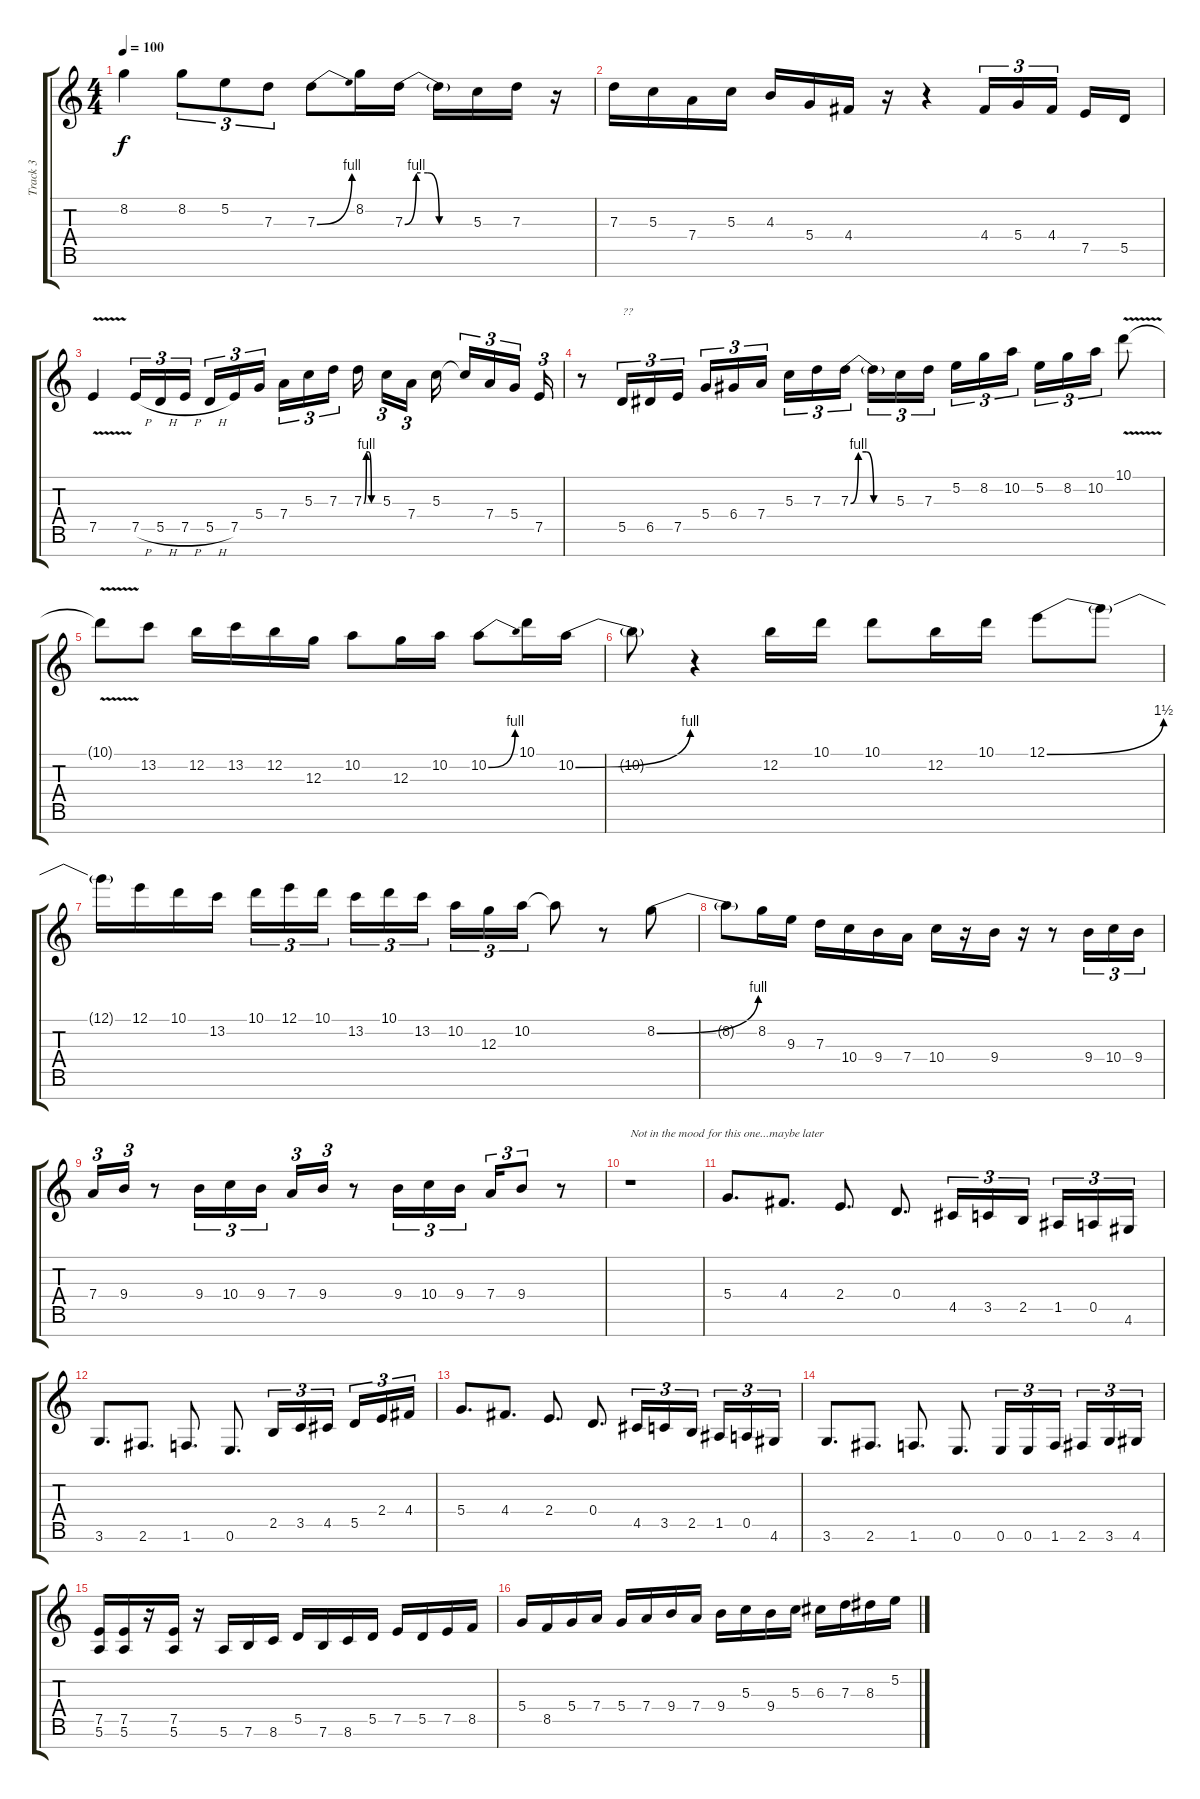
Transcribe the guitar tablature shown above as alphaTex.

\track ("Track 3" "Track 3") {instrument distortionguitar}
\staff {score tabs}
\tuning (E4 B3 G3 D3 A2 E2 B1) {hide}
\ts (4 4)
\tempo 100
\clef g2
\ks c
8.2{t}.4{dy f} 8.2.8{tu (3 2)} 5.2.8{tu (3 2)} 7.3.8{tu (3 2)} 7.3{be (bend 0 0 60 4)}.8 8.2.16 7.3{be (custom 0 0 10 4 20 4 30 0 60 0)}.16 7.3{t}.16 5.3.16 7.3.16 r.16 |
7.3.16 5.3.16 7.4.16 5.3.16 4.3.16 5.4.16 4.4.16 r.16 r.4 4.4.16{tu (3 2)} 5.4.16{tu (3 2)} 4.4.16{tu (3 2) beam splitsecondary} 7.5.16 5.5.16 |
7.5{v}.4 7.5{h}.16{tu (3 2)} 5.5{h}.16{tu (3 2)} 7.5{h}.16{tu (3 2) beam splitsecondary} 5.5{h}.16{tu (3 2)} 7.5.16{tu (3 2)} 5.4.16{tu (3 2)} 7.4.16{tu (3 2)} 5.3.16{tu (3 2)} 7.3.16{tu (3 2) beam splitsecondary} 7.3{be (custom 0 0 10 4 20 4 30 0 60 0)}.16{beam splitsecondary} 5.3.16{tu (3 2)} 7.4.16{tu (3 2)} 5.3.16{beam splitsecondary} 5.3{t}.16{tu (3 2)} 7.4.16{tu (3 2)} 5.4.16{tu (3 2) beam splitsecondary} 7.5.16{tu (3 2)} |
r.8 5.5.16{tu (3 2) txt "??"} 6.5.16{tu (3 2)} 7.5.16{tu (3 2)} 5.4.16{tu (3 2)} 6.4.16{tu (3 2)} 7.4.16{tu (3 2) beam splitsecondary} 5.3.16{tu (3 2)} 7.3.16{tu (3 2)} 7.3{be (custom 0 0 10 4 20 4 30 0 60 0)}.16{tu (3 2)} 7.3{t}.16{tu (3 2)} 5.3.16{tu (3 2)} 7.3.16{tu (3 2) beam splitsecondary} 5.2.16{tu (3 2)} 8.2.16{tu (3 2)} 10.2.16{tu (3 2)} 5.2.16{tu (3 2)} 8.2.16{tu (3 2)} 10.2.16{tu (3 2)} 10.1{v}.8 |
10.1{t}.8 13.2.8 12.2.16 13.2.16 12.2.16 12.3.16 10.2.8 12.3.16 10.2.16 10.2{be (bend 0 0 60 4)}.8 10.1.16 10.2{be (bend 0 0 60 4)}.16 |
10.2{t}.8 r.4 12.2.16 10.1.16 10.1.8 12.2.16 10.1.16 12.1{be (bend 0 0 60 6)}.8 12.1{t}.8 |
12.1{t}.16 12.1.16 10.1.16 13.2.16 10.1.16{tu (3 2)} 12.1.16{tu (3 2)} 10.1.16{tu (3 2) beam splitsecondary} 13.2.16{tu (3 2)} 10.1.16{tu (3 2)} 13.2.16{tu (3 2)} 10.2.16{tu (3 2)} 12.3.16{tu (3 2)} 10.2.16{tu (3 2)} 10.2{t}.8 r.8 8.2{be (bend 0 0 60 4)}.8 |
8.2{t}.8 8.2.16 9.3.16 7.3.16 10.4.16 9.4.16 7.4.16 10.4.16 r.16 9.4.16 r.16 r.8 9.4.16{tu (3 2)} 10.4.16{tu (3 2)} 9.4.16{tu (3 2)} |
7.4.16{tu (3 2)} 9.4.16{tu (3 2)} r.8 9.4.16{tu (3 2)} 10.4.16{tu (3 2)} 9.4.16{tu (3 2) beam splitsecondary} 7.4.16{tu (3 2)} 9.4.16{tu (3 2)} r.8 9.4.16{tu (3 2)} 10.4.16{tu (3 2)} 9.4.16{tu (3 2) beam splitsecondary} 7.4.16{tu (3 2)} 9.4.8{tu (3 2)} r.8 |
r.1{txt "Not in the mood for this one...maybe later"} |
5.4.8{d} 4.4.8{d} 2.4.8{d} 0.4.8{d} 4.5.16{tu (3 2)} 3.5.16{tu (3 2)} 2.5.16{tu (3 2) beam splitsecondary} 1.5.16{tu (3 2)} 0.5.16{tu (3 2)} 4.6.16{tu (3 2)} |
3.6.8{d} 2.6.8{d} 1.6.8{d} 0.6.8{d} 2.5.16{tu (3 2)} 3.5.16{tu (3 2)} 4.5.16{tu (3 2) beam splitsecondary} 5.5.16{tu (3 2)} 2.4.16{tu (3 2)} 4.4.16{tu (3 2)} |
5.4.8{d} 4.4.8{d} 2.4.8{d} 0.4.8{d} 4.5.16{tu (3 2)} 3.5.16{tu (3 2)} 2.5.16{tu (3 2) beam splitsecondary} 1.5.16{tu (3 2)} 0.5.16{tu (3 2)} 4.6.16{tu (3 2)} |
3.6.8{d} 2.6.8{d} 1.6.8{d} 0.6.8{d} 0.6.16{tu (3 2)} 0.6.16{tu (3 2)} 1.6.16{tu (3 2) beam splitsecondary} 2.6.16{tu (3 2)} 3.6.16{tu (3 2)} 4.6.16{tu (3 2)} |
(7.5 5.6).16 (7.5 5.6).16 r.16 (7.5 5.6).16 r.16 5.6.16 7.6.16 8.6.16 5.5.16 7.6.16 8.6.16 5.5.16 7.5.16 5.5.16 7.5.16 8.5.16 |
5.4.16 8.5.16 5.4.16 7.4.16 5.4.16 7.4.16 9.4.16 7.4.16 9.4.16 5.3.16 9.4.16 5.3.16 6.3.16 7.3.16 8.3.16 5.2.16
